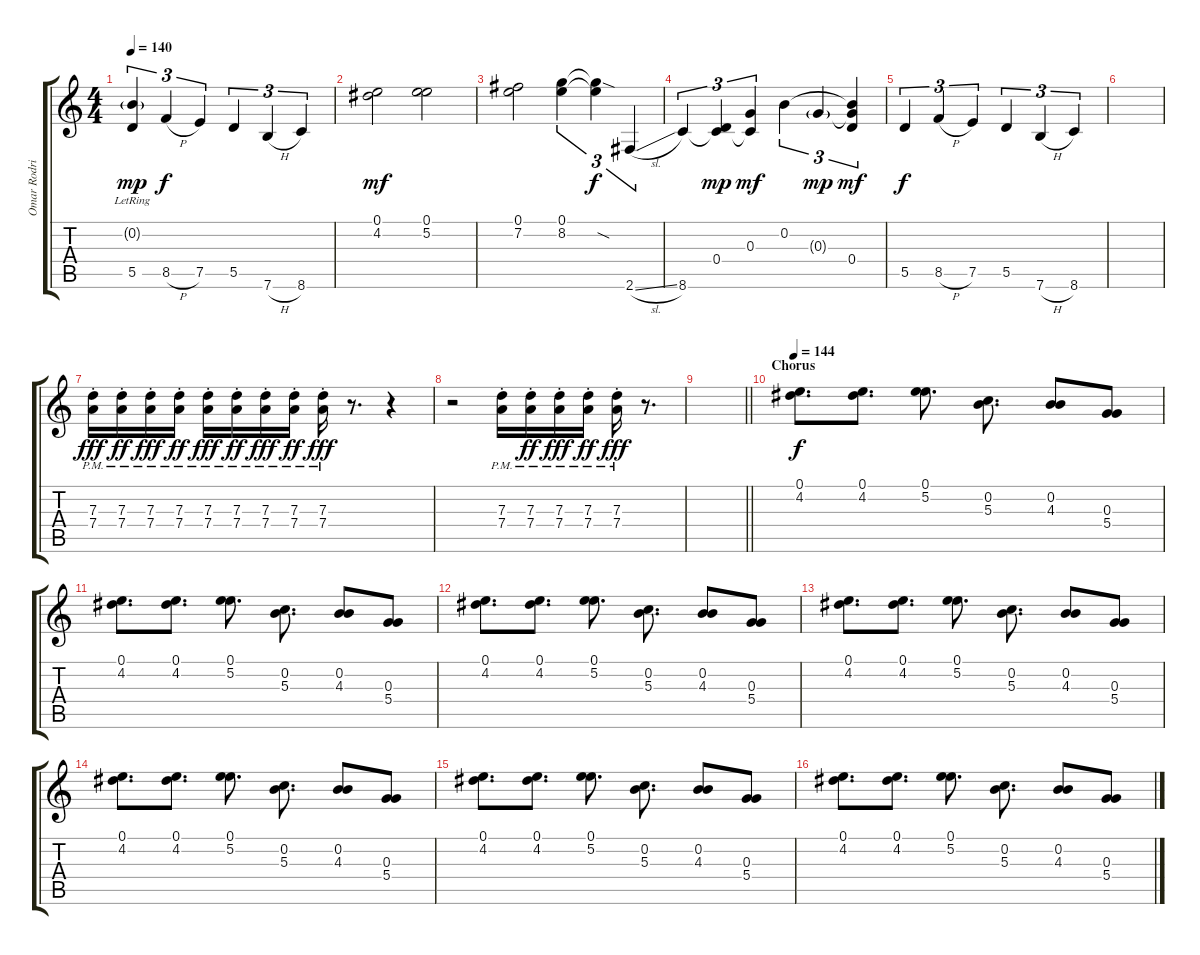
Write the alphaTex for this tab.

\track ("Omar Rodriguez-Lopez - Guitar 1" "Omar Rodri") {instrument distortionguitar}
\staff {score tabs}
\tuning (E4 B3 G3 D3 A2 E2) {hide}
\ts (4 4)
\tempo 140
\clef g2
\ks c
(0.2{g lr} 5.5).4{tu (3 2) dy mp} 8.5{h}.4{tu (3 2) dy f} 7.5.4{tu (3 2)} 5.5.4{tu (3 2)} 7.6{h}.4{tu (3 2)} 8.6.4{tu (3 2)} |
(0.1 4.2).2{dy mf} (0.1 5.2).2 |
(0.1 7.2).2 (0.1 8.2).4{tu (3 2)} (0.1{t} 8.2{sod t}).4{tu (3 2) dy f} 2.6{sl}.4{tu (3 2)} |
8.6.4{tu (3 2)} (0.4 8.6{t}).4{tu (3 2) dy mp} (0.3 8.6{t}).4{tu (3 2) dy mf} 0.2.4{tu (3 2)} 0.3{g}.4{tu (3 2) dy mp} (0.2{t} 0.3{t} 0.4).4{tu (3 2) dy mf} |
5.5.4{tu (3 2) dy f} 8.5{h}.4{tu (3 2)} 7.5.4{tu (3 2)} 5.5.4{tu (3 2)} 7.6{h}.4{tu (3 2)} 8.6.4{tu (3 2)} |
|
(7.3{pm st} 7.4{pm st}).16{dy fff volume 16} (7.3{pm st} 7.4{pm st}).16{dy ff} (7.3{pm st} 7.4{pm st}).16{dy fff} (7.3{pm st} 7.4{pm st}).16{dy ff} (7.3{pm st} 7.4{pm st}).16{dy fff} (7.3{pm st} 7.4{pm st}).16{dy ff} (7.3{pm st} 7.4{pm st}).16{dy fff} (7.3{pm st} 7.4{pm st}).16{dy ff} (7.3{pm st} 7.4{pm st}).16{dy fff} r.8{d} r.4 |
r.2 (7.3{pm st} 7.4{pm st}).16 (7.3{pm st} 7.4{pm st}).16{dy ff} (7.3{pm st} 7.4{pm st}).16{dy fff} (7.3{pm st} 7.4{pm st}).16{dy ff} (7.3{pm st} 7.4{pm st}).16{dy fff} r.8{d} |
\barLineRight lightlight
|
\section ("" "Chorus")
\tempo 144
(0.1 4.2).8{d dy f volume 11} (0.1 4.2).8{d} (0.1 5.2).8{d} (0.2 5.3).8{d} (0.2 4.3).8 (0.3 5.4).8 |
(0.1 4.2).8{d} (0.1 4.2).8{d} (0.1 5.2).8{d} (0.2 5.3).8{d} (0.2 4.3).8 (0.3 5.4).8 |
(0.1 4.2).8{d} (0.1 4.2).8{d} (0.1 5.2).8{d} (0.2 5.3).8{d} (0.2 4.3).8 (0.3 5.4).8 |
(0.1 4.2).8{d} (0.1 4.2).8{d} (0.1 5.2).8{d} (0.2 5.3).8{d} (0.2 4.3).8 (0.3 5.4).8 |
(0.1 4.2).8{d} (0.1 4.2).8{d} (0.1 5.2).8{d} (0.2 5.3).8{d} (0.2 4.3).8 (0.3 5.4).8 |
(0.1 4.2).8{d} (0.1 4.2).8{d} (0.1 5.2).8{d} (0.2 5.3).8{d} (0.2 4.3).8 (0.3 5.4).8 |
(0.1 4.2).8{d} (0.1 4.2).8{d} (0.1 5.2).8{d} (0.2 5.3).8{d} (0.2 4.3).8 (0.3 5.4).8
